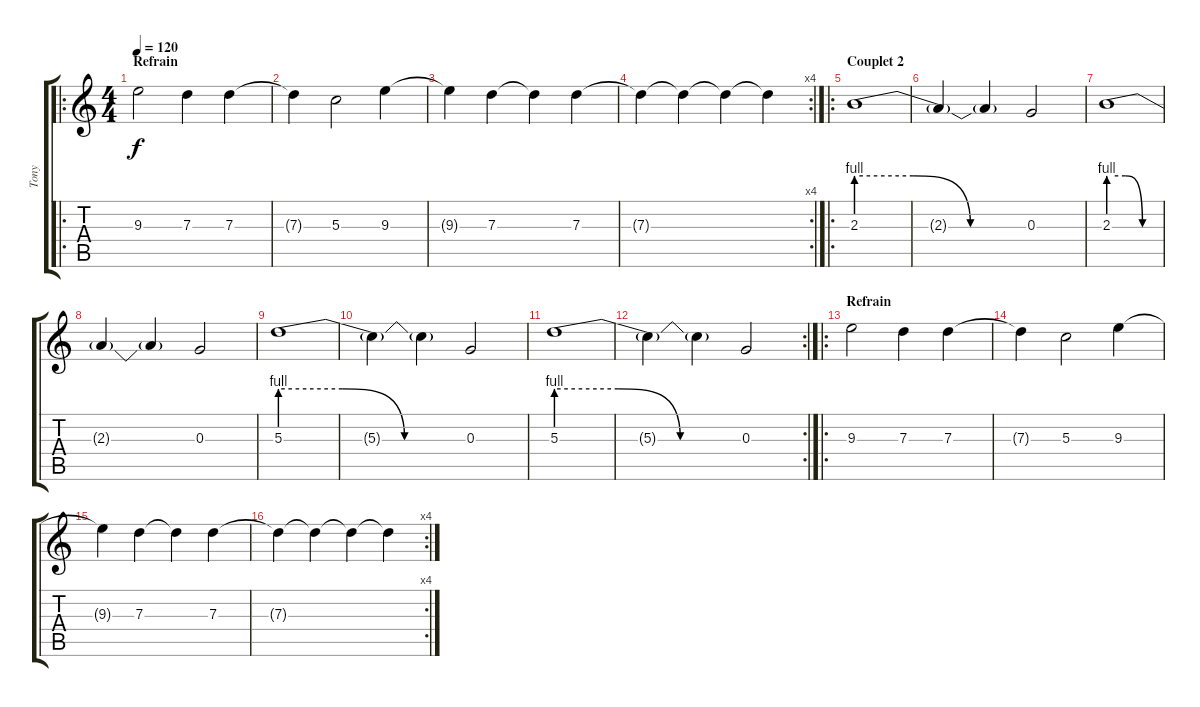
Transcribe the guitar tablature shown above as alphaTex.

\track ("Tony" "Tony") {instrument distortionguitar}
\staff {score tabs}
\tuning (E4 B3 G3 D3 A2 E2) {hide}
\ro
\ts (4 4)
\section ("" "Refrain")
\tempo 120
\clef g2
\ks c
9.3.2{dy f} 7.3.4 7.3.4 |
7.3{t}.4 5.3.2 9.3.4 |
9.3{t}.4 7.3.4 7.3{t}.4 7.3.4 |
\rc 4
7.3{t}.4 7.3{t}.4 7.3{t}.4 7.3{t}.4 |
\ro
\section ("" "Couplet 2")
2.3{be (custom 0 4 20 4 40 0 60 0)}.1 |
2.3{t}.4 2.3{t}.4 0.3.2 |
2.3{be (custom 0 4 20 4 40 0 60 0)}.1 |
2.3{t}.4 2.3{t}.4 0.3.2 |
5.3{be (custom 0 4 20 4 40 0 60 0)}.1 |
5.3{t}.4 5.3{t}.4 0.3.2 |
5.3{be (custom 0 4 20 4 40 0 60 0)}.1 |
\rc 2
5.3{t}.4 5.3{t}.4 0.3.2 |
\ro
\section ("" "Refrain")
9.3.2 7.3.4 7.3.4 |
7.3{t}.4 5.3.2 9.3.4 |
9.3{t}.4 7.3.4 7.3{t}.4 7.3.4 |
\rc 4
7.3{t}.4 7.3{t}.4 7.3{t}.4 7.3{t}.4
